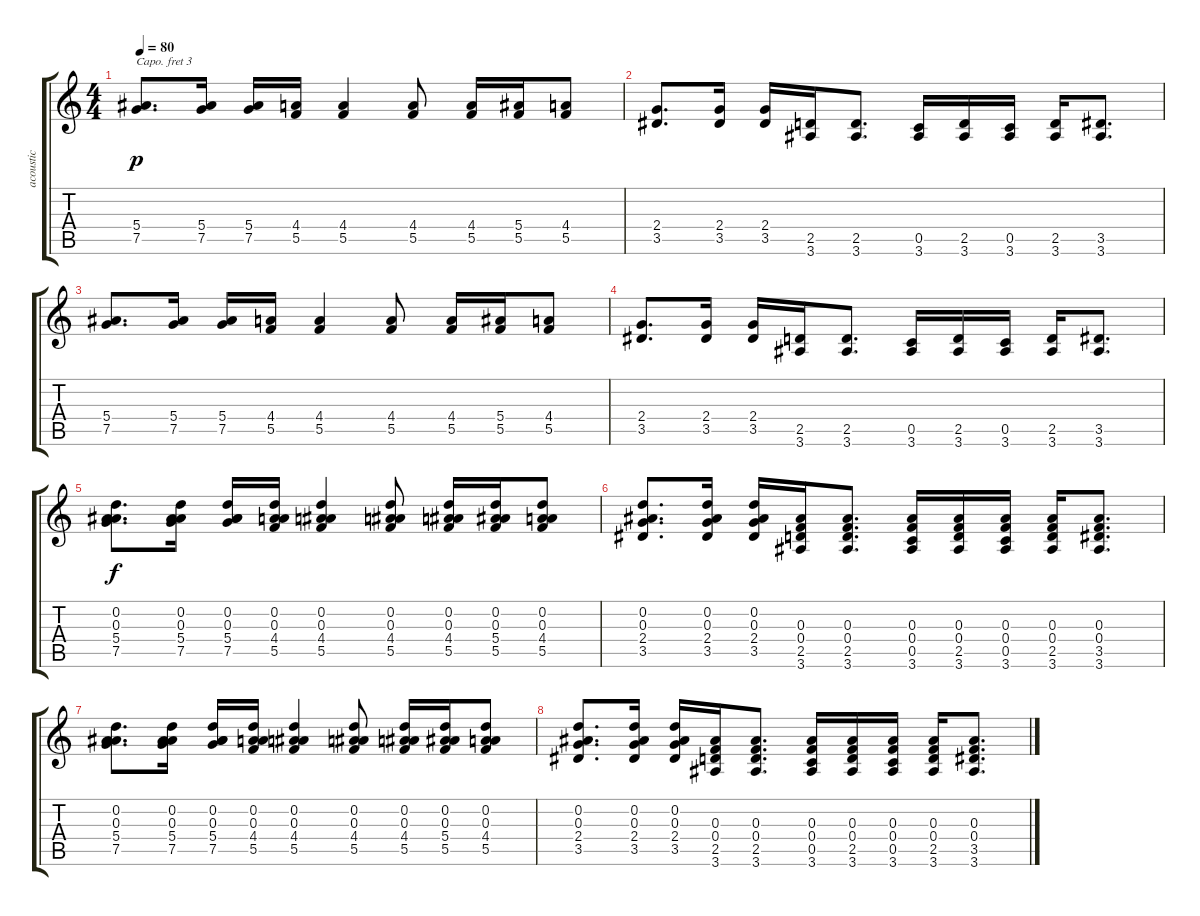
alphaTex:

\track ("acoustic" "acoustic") {instrument acousticguitarnylon}
\staff {score tabs}
\capo 3
\tuning (E4 B3 G3 D3 A2 E2) {hide}
\ts (4 4)
\tempo 80
\clef g2
\ks c
(5.4 7.5).8{d dy p instrument acousticguitarnylon} (5.4 7.5).16 (5.4 7.5).16 (4.4 5.5).16 (4.4 5.5).4 (4.4 5.5).8 (4.4 5.5).16 (5.4 5.5).16 (4.4 5.5).8 |
(2.4 3.5).8{d} (2.4 3.5).16 (2.4 3.5).16 (2.5 3.6).16 (2.5 3.6).8{d} (0.5 3.6).16 (2.5 3.6).16 (0.5 3.6).16 (2.5 3.6).16 (3.5 3.6).8{d} |
(5.4 7.5).8{d} (5.4 7.5).16 (5.4 7.5).16 (4.4 5.5).16 (4.4 5.5).4 (4.4 5.5).8 (4.4 5.5).16 (5.4 5.5).16 (4.4 5.5).8 |
(2.4 3.5).8{d} (2.4 3.5).16 (2.4 3.5).16 (2.5 3.6).16 (2.5 3.6).8{d} (0.5 3.6).16 (2.5 3.6).16 (0.5 3.6).16 (2.5 3.6).16 (3.5 3.6).8{d} |
(0.2 0.3 5.4 7.5).8{d dy f} (0.2 0.3 5.4 7.5).16 (0.2 0.3 5.4 7.5).16 (0.2 0.3 4.4 5.5).16 (0.2 0.3 4.4 5.5).4 (0.2 0.3 4.4 5.5).8 (0.2 0.3 4.4 5.5).16 (0.2 0.3 5.4 5.5).16 (0.2 0.3 4.4 5.5).8 |
(0.2 0.3 2.4 3.5).8{d} (0.2 0.3 2.4 3.5).16 (0.2 0.3 2.4 3.5).16 (0.3 0.4 2.5 3.6).16 (0.3 0.4 2.5 3.6).8{d} (0.3 0.4 0.5 3.6).16 (0.3 0.4 2.5 3.6).16 (0.3 0.4 0.5 3.6).16 (0.3 0.4 2.5 3.6).16 (0.3 0.4 3.5 3.6).8{d} |
(0.2 0.3 5.4 7.5).8{d} (0.2 0.3 5.4 7.5).16 (0.2 0.3 5.4 7.5).16 (0.2 0.3 4.4 5.5).16 (0.2 0.3 4.4 5.5).4 (0.2 0.3 4.4 5.5).8 (0.2 0.3 4.4 5.5).16 (0.2 0.3 5.4 5.5).16 (0.2 0.3 4.4 5.5).8 |
(0.2 0.3 2.4 3.5).8{d} (0.2 0.3 2.4 3.5).16 (0.2 0.3 2.4 3.5).16 (0.3 0.4 2.5 3.6).16 (0.3 0.4 2.5 3.6).8{d} (0.3 0.4 0.5 3.6).16 (0.3 0.4 2.5 3.6).16 (0.3 0.4 0.5 3.6).16 (0.3 0.4 2.5 3.6).16 (0.3 0.4 3.5 3.6).8{d}
